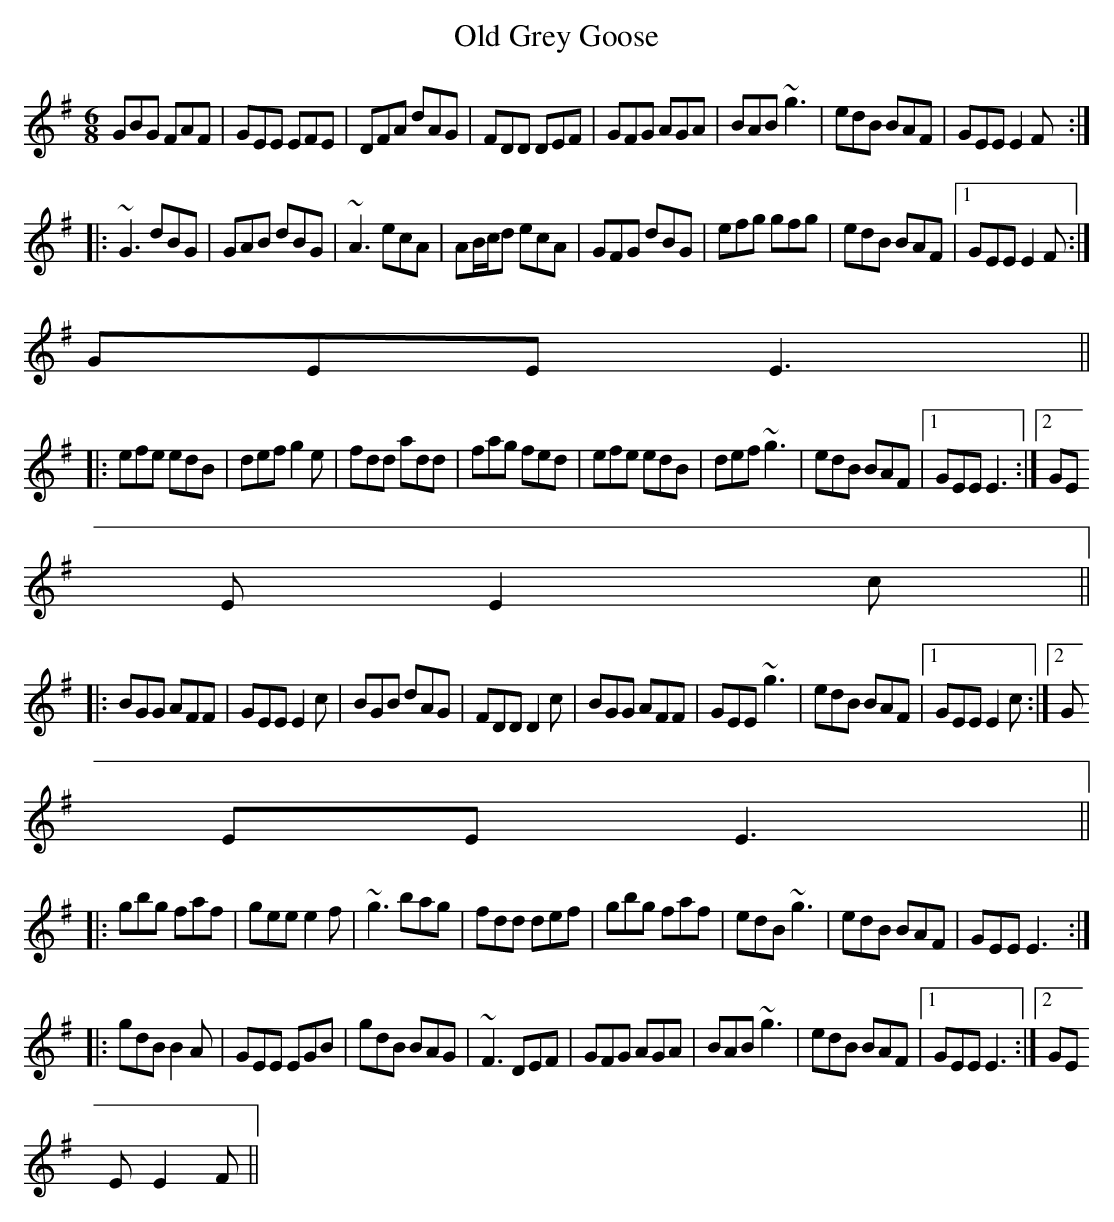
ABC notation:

X:1
T:Old Grey Goose
M:6/8
K:Em
GBG FAF|GEE EFE|DFA dAG|FDD DEF|GFG AGA|BAB ~g3|edB BAF|GEE E2F:|
|:~G3 dBG|GAB dBG|~A3 ecA|AB/c/d ecA|GFG dBG|efg gfg|edB BAF|1 GEE E2F:|
2 GEE E3||
|:efe edB|def g2e|fdd add|fag fed|efe edB|def ~g3|edB BAF|1 GEE E3:|2 GE
E E2c||
|:BGG AFF|GEE E2c|BGB dAG|FDD D2c|BGG AFF|GEE ~g3|edB BAF|1 GEE E2c:|2 G
EE E3||
|:gbg faf|gee e2f|~g3 bag|fdd def|gbg faf|edB ~g3|edB BAF|GEE E3:|
|:gdB B2A|GEE EGB|gdB BAG|~F3 DEF|GFG AGA|BAB ~g3|edB BAF|1 GEE E3:|2 GE
E E2F||
